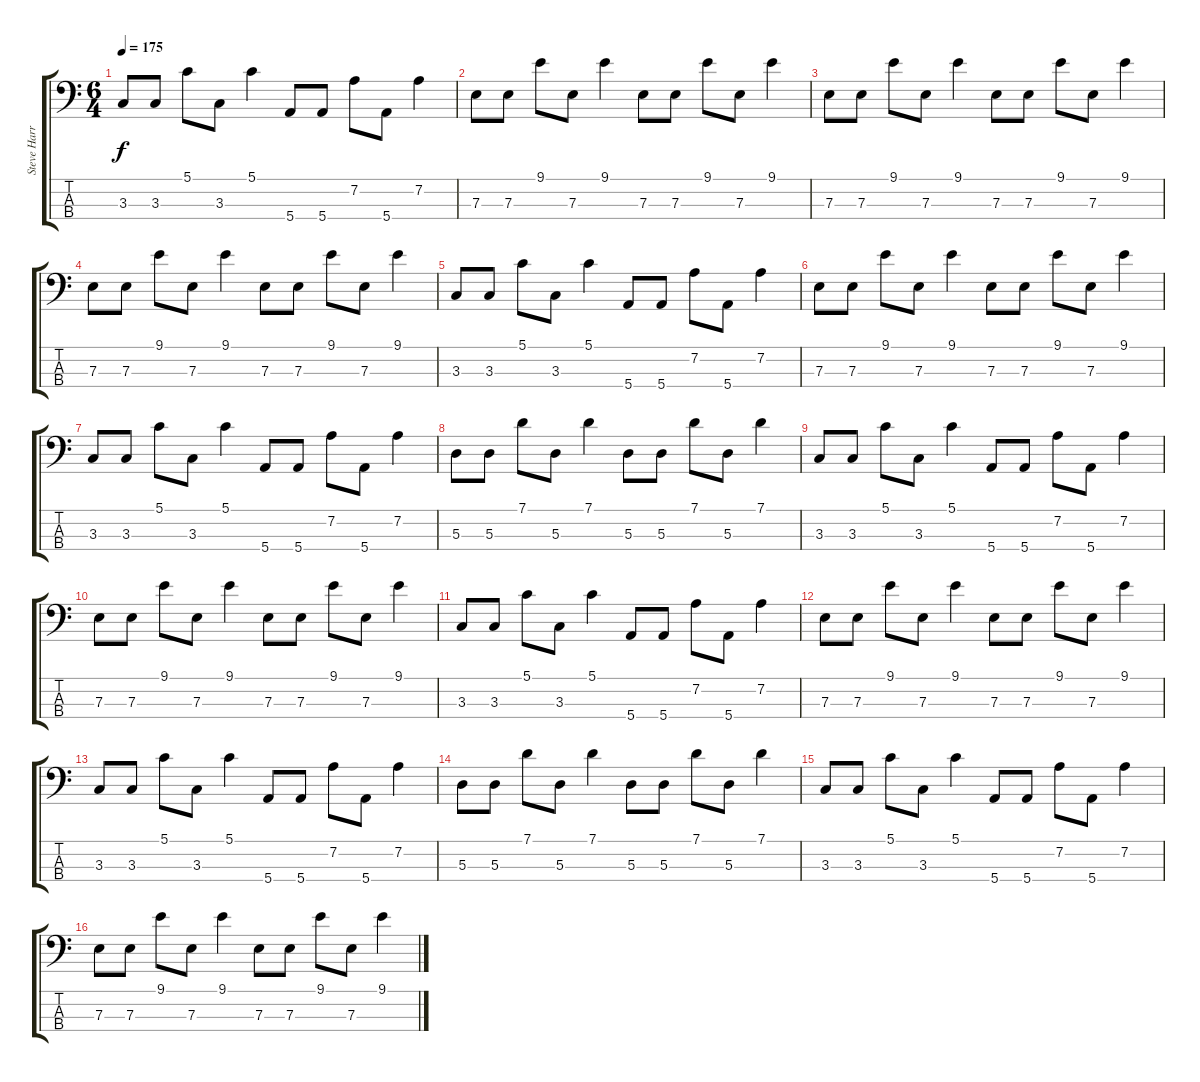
\track ("Steve Harris" "Steve Harr") {instrument electricbassfinger}
\staff {score tabs}
\tuning (G2 D2 A1 E1) {hide}
\ts (6 4)
\tempo 175
\clef f4
\ks c
3.3.8{dy f} 3.3.8 5.1.8 3.3.8 5.1.4 5.4.8 5.4.8 7.2.8 5.4.8 7.2.4 |
7.3.8 7.3.8 9.1.8 7.3.8 9.1.4 7.3.8 7.3.8 9.1.8 7.3.8 9.1.4 |
7.3.8 7.3.8 9.1.8 7.3.8 9.1.4 7.3.8 7.3.8 9.1.8 7.3.8 9.1.4 |
7.3.8 7.3.8 9.1.8 7.3.8 9.1.4 7.3.8 7.3.8 9.1.8 7.3.8 9.1.4 |
3.3.8 3.3.8 5.1.8 3.3.8 5.1.4 5.4.8 5.4.8 7.2.8 5.4.8 7.2.4 |
7.3.8 7.3.8 9.1.8 7.3.8 9.1.4 7.3.8 7.3.8 9.1.8 7.3.8 9.1.4 |
3.3.8 3.3.8 5.1.8 3.3.8 5.1.4 5.4.8 5.4.8 7.2.8 5.4.8 7.2.4 |
5.3.8 5.3.8 7.1.8 5.3.8 7.1.4 5.3.8 5.3.8 7.1.8 5.3.8 7.1.4 |
3.3.8 3.3.8 5.1.8 3.3.8 5.1.4 5.4.8 5.4.8 7.2.8 5.4.8 7.2.4 |
7.3.8 7.3.8 9.1.8 7.3.8 9.1.4 7.3.8 7.3.8 9.1.8 7.3.8 9.1.4 |
3.3.8 3.3.8 5.1.8 3.3.8 5.1.4 5.4.8 5.4.8 7.2.8 5.4.8 7.2.4 |
7.3.8 7.3.8 9.1.8 7.3.8 9.1.4 7.3.8 7.3.8 9.1.8 7.3.8 9.1.4 |
3.3.8 3.3.8 5.1.8 3.3.8 5.1.4 5.4.8 5.4.8 7.2.8 5.4.8 7.2.4 |
5.3.8 5.3.8 7.1.8 5.3.8 7.1.4 5.3.8 5.3.8 7.1.8 5.3.8 7.1.4 |
3.3.8 3.3.8 5.1.8 3.3.8 5.1.4 5.4.8 5.4.8 7.2.8 5.4.8 7.2.4 |
7.3.8 7.3.8 9.1.8 7.3.8 9.1.4 7.3.8 7.3.8 9.1.8 7.3.8 9.1.4
